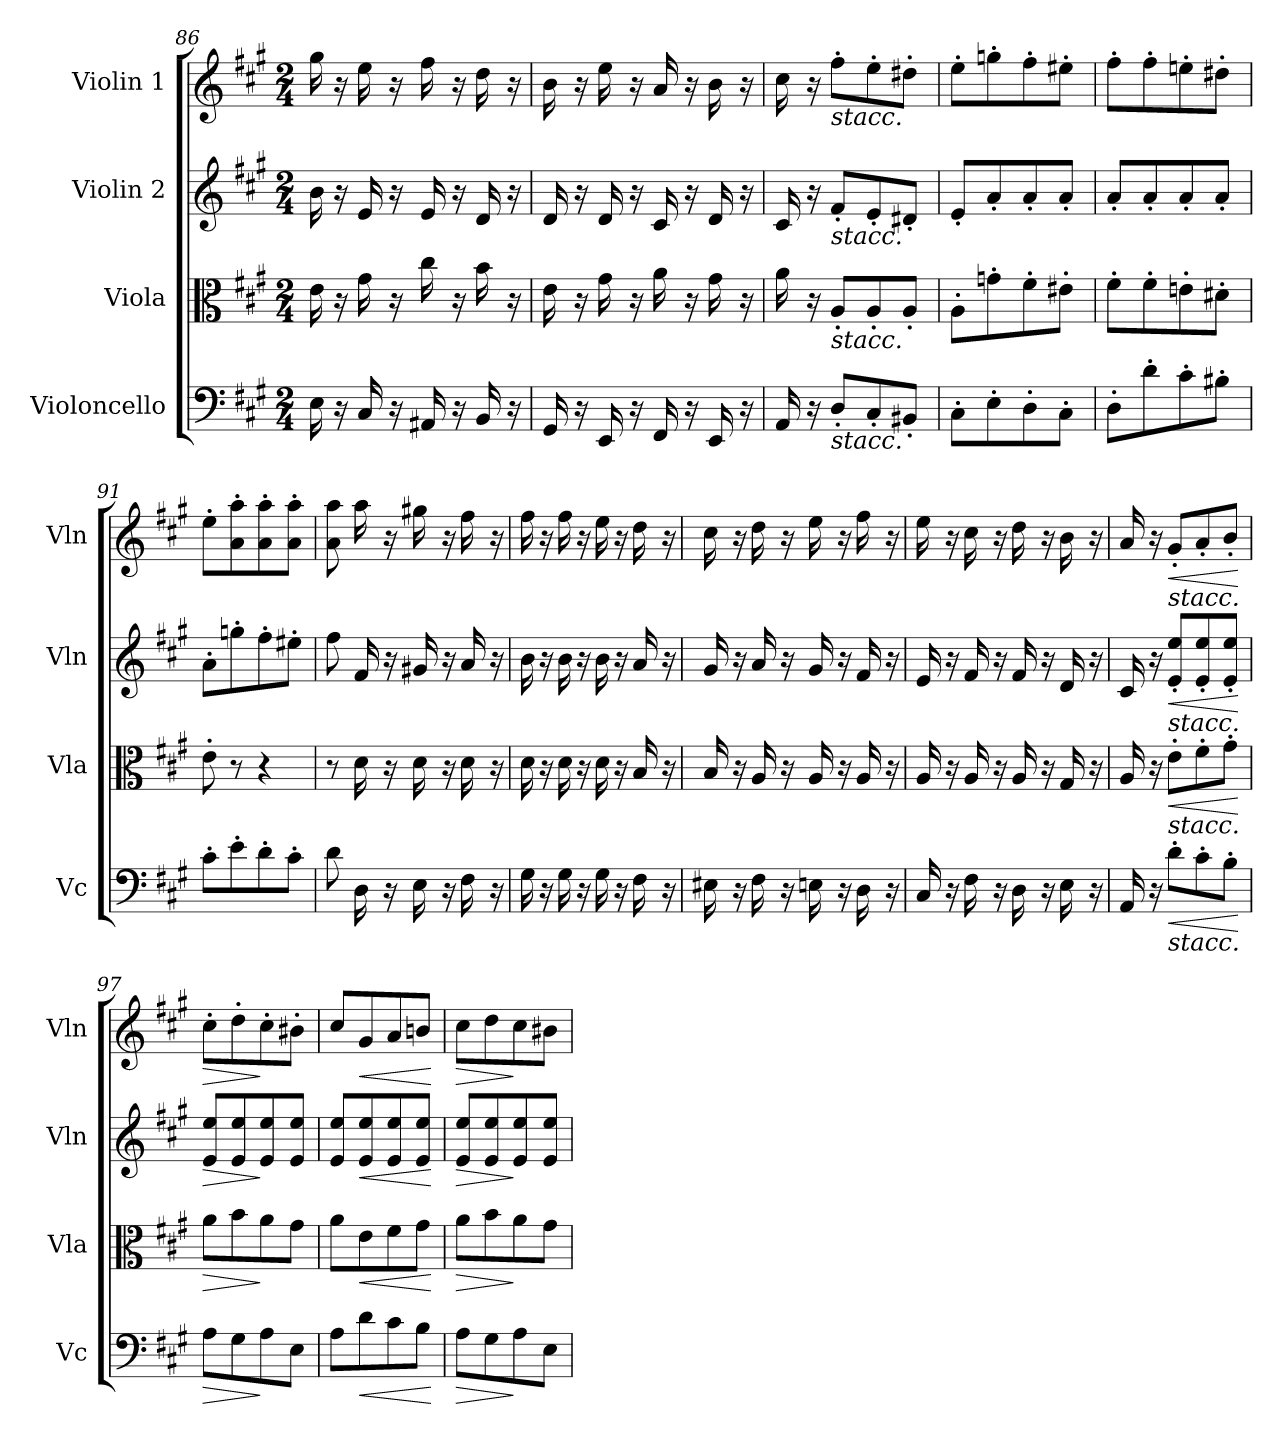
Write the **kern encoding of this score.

**kern	**dynam	**kern	**dynam	**kern	**dynam	**kern	**dynam
*part4	*part4	*part3	*part3	*part2	*part2	*part1	*part1
*staff4	*staff4	*staff3	*staff3	*staff2	*staff2	*staff1	*staff1
*I"Violoncello	*	*I"Viola	*	*I"Violin 2	*	*I"Violin 1	*
*I'Vc	*	*I'Vla	*	*I'Vln	*	*I'Vln	*
!!LO:LB:g=z
*clefF4	*	*clefC3	*	*clefG2	*	*clefG2	*
*k[f#c#g#]	*	*k[f#c#g#]	*	*k[f#c#g#]	*	*k[f#c#g#]	*
*M2/4	*	*M2/4	*	*M2/4	*	*M2/4	*
=86	=86	=86	=86	=86	=86	=86	=86
16E\	.	16e\	.	16b\	.	16gg#\	.
16r	.	16r	.	16r	.	16r	.
16C#/	.	16g#\	.	16e/	.	16ee\	.
16r	.	16r	.	16r	.	16r	.
16AA#X/	.	16cc#\	.	16e/	.	16ff#\	.
16r	.	16r	.	16r	.	16r	.
16BB/	.	16b\	.	16d/	.	16dd\	.
16r	.	16r	.	16r	.	16r	.
=87	=87	=87	=87	=87	=87	=87	=87
16GG#/	.	16e\	.	16d/	.	16b\	.
16r	.	16r	.	16r	.	16r	.
16EE/	.	16g#\	.	16d/	.	16ee\	.
16r	.	16r	.	16r	.	16r	.
16FF#/	.	16a\	.	16c#/	.	16a/	.
16r	.	16r	.	16r	.	16r	.
16EE/	.	16g#\	.	16d/	.	16b\	.
16r	.	16r	.	16r	.	16r	.
!!LO:LB:g=z
=88	=88	=88	=88	=88	=88	=88	=88
16AA/	.	16a\	.	16c#/	.	16cc#\	.
16r	.	16r	.	16r	.	16r	.
!	!	!	!	!	!	!LO:TX:b:i:t=stacc.	!
!	!	!	!	!LO:TX:b:i:t=stacc.	!	!	!
!	!	!LO:TX:b:i:t=stacc.	!	!	!	!	!
!LO:TX:b:i:t=stacc.	!	!	!	!	!	!	!
8D'/L	.	8A'/L	.	8f#'/L	.	8ff#'\L	.
8C#'/	.	8A'/	.	8e'/	.	8ee'\	.
8BB#X'/J	.	8A'/J	.	8d#X'/J	.	8dd#X'\J	.
=89	=89	=89	=89	=89	=89	=89	=89
8C#'\L	.	8A'\L	.	8e'/L	.	8ee'\L	.
8E'\	.	8gn'\	.	8a'/	.	8ggn'\	.
8D'\	.	8f#'\	.	8a'/	.	8ff#'\	.
8C#'\J	.	8e#X'\J	.	8a'/J	.	8ee#X'\J	.
=90	=90	=90	=90	=90	=90	=90	=90
8D'\L	.	8f#'\L	.	8a'/L	.	8ff#'\L	.
8d'\	.	8f#'\	.	8a'/	.	8ff#'\	.
8c#'\	.	8en'\	.	8a'/	.	8een'\	.
8B#X'\J	.	8d#X'\J	.	8a'/J	.	8dd#X'\J	.
=91	=91	=91	=91	=91	=91	=91	=91
8c#'\L	.	8e'\	.	8a'\L	.	8ee'\L	.
8e'\	.	8r	.	8ggn'\	.	8a\' 8aa\'	.
8d'\	.	4r	.	8ff#'\	.	8a\' 8aa\'	.
8c#'\J	.	.	.	8ee#X'\J	.	8a\' 8aa\'J	.
=92	=92	=92	=92	=92	=92	=92	=92
8d\	.	8r	.	8ff#\	.	8a\ 8aa\	.
16D\	.	16d\	.	16f#/	.	16aa\	.
16r	.	16r	.	16r	.	16r	.
16E\	.	16d\	.	16g#X/	.	16gg#X\	.
16r	.	16r	.	16r	.	16r	.
16F#\	.	16d\	.	16a/	.	16ff#\	.
16r	.	16r	.	16r	.	16r	.
=93	=93	=93	=93	=93	=93	=93	=93
16G#\	.	16d\	.	16b\	.	16ff#\	.
16r	.	16r	.	16r	.	16r	.
16G#\	.	16d\	.	16b\	.	16ff#\	.
16r	.	16r	.	16r	.	16r	.
16G#\	.	16d\	.	16b\	.	16ee\	.
16r	.	16r	.	16r	.	16r	.
16F#\	.	16B/	.	16a/	.	16dd\	.
16r	.	16r	.	16r	.	16r	.
=94	=94	=94	=94	=94	=94	=94	=94
16E#X\	.	16B/	.	16g#/	.	16cc#\	.
16r	.	16r	.	16r	.	16r	.
16F#\	.	16A/	.	16a/	.	16dd\	.
16r	.	16r	.	16r	.	16r	.
16En\	.	16A/	.	16g#/	.	16ee\	.
16r	.	16r	.	16r	.	16r	.
16D\	.	16A/	.	16f#/	.	16ff#\	.
16r	.	16r	.	16r	.	16r	.
=95	=95	=95	=95	=95	=95	=95	=95
16C#/	.	16A/	.	16e/	.	16ee\	.
16r	.	16r	.	16r	.	16r	.
16F#\	.	16A/	.	16f#/	.	16cc#\	.
16r	.	16r	.	16r	.	16r	.
16D\	.	16A/	.	16f#/	.	16dd\	.
16r	.	16r	.	16r	.	16r	.
16E\	.	16G#/	.	16d/	.	16b\	.
16r	.	16r	.	16r	.	16r	.
!!LO:LB:g=z
=96	=96	=96	=96	=96	=96	=96	=96
16AA/	.	16A/	.	16c#/	.	16a/	.
16r	.	16r	.	16r	.	16r	.
!	!	!	!	!	!	!LO:TX:b:i:t=stacc.	!
!	!	!	!	!LO:TX:b:i:t=stacc.	!	!	!
!	!	!LO:TX:b:i:t=stacc.	!	!	!	!	!
!LO:TX:b:i:t=stacc.	!	!	!	!	!	!	!
!	!LO:HP:b	!	!LO:HP:b	!	!LO:HP:b	!	!LO:HP:b
8d'\L	<	8e'\L	<	8e/' 8ee/'L	<	8g#'/L	<
8c#'\	.	8f#'\	.	8e/' 8ee/'	.	8a'/	.
8B'\J	.	8g#'\J	.	8e/' 8ee/'J	.	8b'/J	.
.	[	.	[	.	[	.	[
!!LO:LB:g=z
=97	=97	=97	=97	=97	=97	=97	=97
!	!LO:HP:b	!	!LO:HP:b	!	!LO:HP:b	!	!LO:HP:b
8A\L	>	8a\L	>	8e/ 8ee/L	>	8cc#'\L	>
8G#\	.	8b\	.	8e/ 8ee/	.	8dd'\	.
8A\	]	8a\	]	8e/ 8ee/	]	8cc#'\	]
8E\J	.	8g#\J	.	8e/ 8ee/J	.	8b#X'\J	.
=98	=98	=98	=98	=98	=98	=98	=98
8A\L	.	8a\L	.	8e/ 8ee/L	.	8cc#/L	.
!	!LO:HP:b	!	!LO:HP:b	!	!LO:HP:b	!	!LO:HP:b
8d\	<	8e\	<	8e/ 8ee/	<	8g#/	<
8c#\	.	8f#\	.	8e/ 8ee/	.	8a/	.
8B\J	.	8g#\J	.	8e/ 8ee/J	.	8bn/J	.
.	[	.	[	.	[	.	[
=99	=99	=99	=99	=99	=99	=99	=99
!	!LO:HP:b	!	!LO:HP:b	!	!LO:HP:b	!	!LO:HP:b
8A\L	>	8a\L	>	8e/ 8ee/L	>	8cc#\L	>
8G#\	.	8b\	.	8e/ 8ee/	.	8dd\	.
8A\	]	8a\	]	8e/ 8ee/	]	8cc#\	]
8E\J	.	8g#\J	.	8e/ 8ee/J	.	8b#X\J	.
=	=	=	=	=	=	=	=
*-	*-	*-	*-	*-	*-	*-	*-
